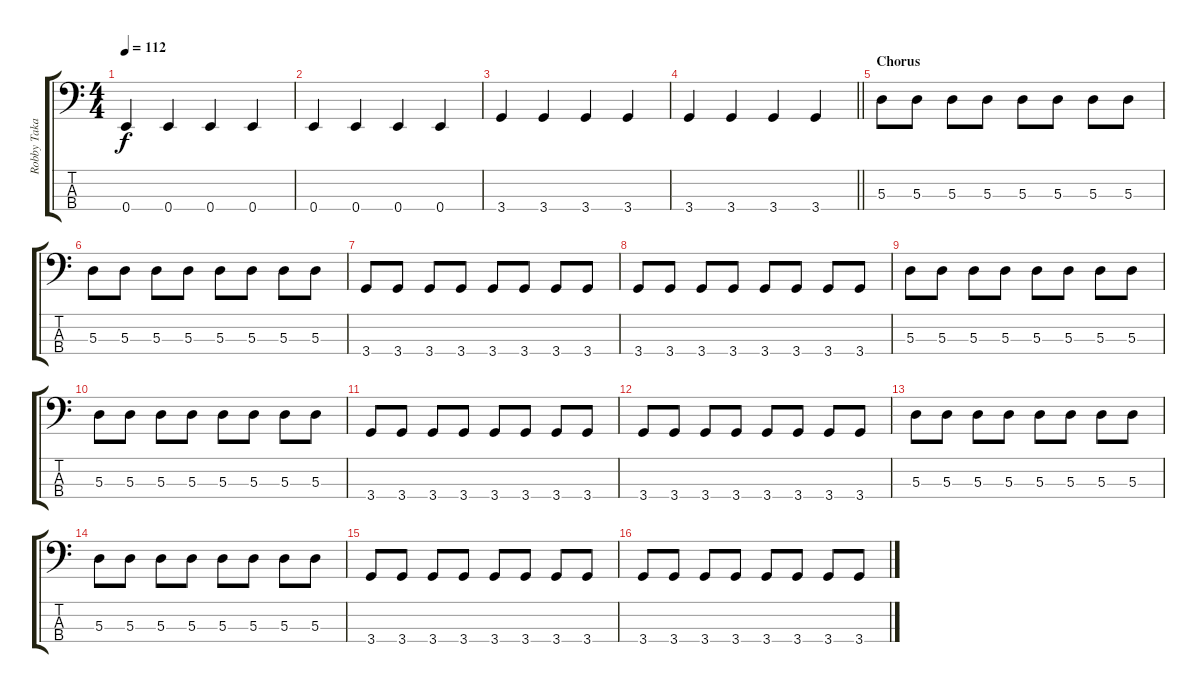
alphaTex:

\track ("Robby Takac - Bass" "Robby Taka") {instrument electricbasspick}
\staff {score tabs}
\tuning (G2 D2 A1 E1) {hide}
\ts (4 4)
\tempo 112
\clef f4
\ks c
0.4.4{dy f} 0.4.4 0.4.4 0.4.4 |
0.4.4 0.4.4 0.4.4 0.4.4 |
3.4.4 3.4.4 3.4.4 3.4.4 |
\barLineRight lightlight
3.4.4 3.4.4 3.4.4 3.4.4 |
\section ("" "Chorus")
5.3.8 5.3.8 5.3.8 5.3.8 5.3.8 5.3.8 5.3.8 5.3.8 |
5.3.8 5.3.8 5.3.8 5.3.8 5.3.8 5.3.8 5.3.8 5.3.8 |
3.4.8 3.4.8 3.4.8 3.4.8 3.4.8 3.4.8 3.4.8 3.4.8 |
3.4.8 3.4.8 3.4.8 3.4.8 3.4.8 3.4.8 3.4.8 3.4.8 |
5.3.8 5.3.8 5.3.8 5.3.8 5.3.8 5.3.8 5.3.8 5.3.8 |
5.3.8 5.3.8 5.3.8 5.3.8 5.3.8 5.3.8 5.3.8 5.3.8 |
3.4.8 3.4.8 3.4.8 3.4.8 3.4.8 3.4.8 3.4.8 3.4.8 |
3.4.8 3.4.8 3.4.8 3.4.8 3.4.8 3.4.8 3.4.8 3.4.8 |
5.3.8 5.3.8 5.3.8 5.3.8 5.3.8 5.3.8 5.3.8 5.3.8 |
5.3.8 5.3.8 5.3.8 5.3.8 5.3.8 5.3.8 5.3.8 5.3.8 |
3.4.8 3.4.8 3.4.8 3.4.8 3.4.8 3.4.8 3.4.8 3.4.8 |
3.4.8 3.4.8 3.4.8 3.4.8 3.4.8 3.4.8 3.4.8 3.4.8
